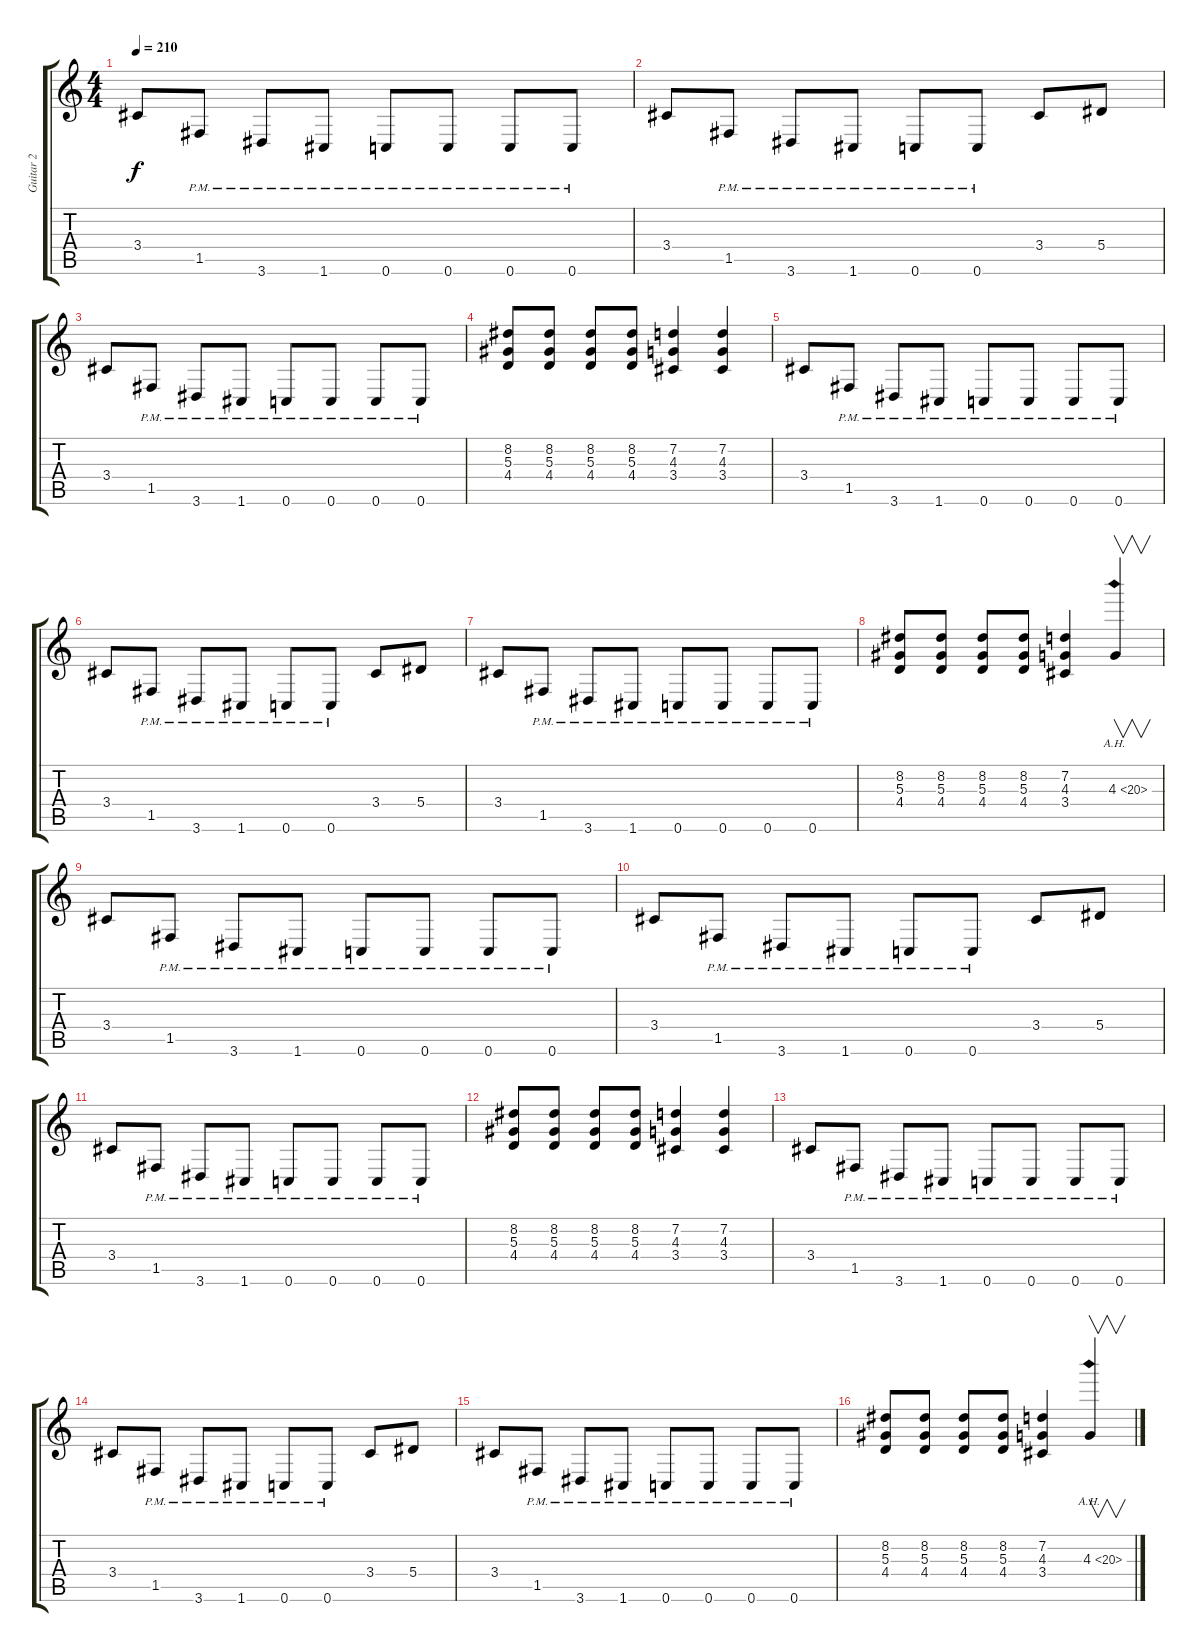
\track ("Guitar 2" "Guitar 2") {instrument distortionguitar}
\staff {score tabs}
\tuning (C4 G3 Eb3 Bb2 F2 C2) {hide}
\ts (4 4)
\tempo 210
\clef g2
\ks c
3.4.8{dy f} 1.5{pm}.8 3.6{pm}.8 1.6{pm}.8 0.6{pm}.8 0.6{pm}.8 0.6{pm}.8 0.6{pm}.8 |
3.4.8 1.5{pm}.8 3.6{pm}.8 1.6{pm}.8 0.6{pm}.8 0.6{pm}.8 3.4.8 5.4.8 |
3.4.8 1.5{pm}.8 3.6{pm}.8 1.6{pm}.8 0.6{pm}.8 0.6{pm}.8 0.6{pm}.8 0.6{pm}.8 |
(8.2 5.3 4.4).8 (8.2 5.3 4.4).8 (8.2 5.3 4.4).8 (8.2 5.3 4.4).8 (7.2 4.3 3.4).4 (7.2 4.3 3.4).4 |
3.4.8 1.5{pm}.8 3.6{pm}.8 1.6{pm}.8 0.6{pm}.8 0.6{pm}.8 0.6{pm}.8 0.6{pm}.8 |
3.4.8 1.5{pm}.8 3.6{pm}.8 1.6{pm}.8 0.6{pm}.8 0.6{pm}.8 3.4.8 5.4.8 |
3.4.8 1.5{pm}.8 3.6{pm}.8 1.6{pm}.8 0.6{pm}.8 0.6{pm}.8 0.6{pm}.8 0.6{pm}.8 |
(8.2 5.3 4.4).8 (8.2 5.3 4.4).8 (8.2 5.3 4.4).8 (8.2 5.3 4.4).8 (7.2 4.3 3.4).4 4.3{ah 16}.4{v} |
3.4.8 1.5{pm}.8 3.6{pm}.8 1.6{pm}.8 0.6{pm}.8 0.6{pm}.8 0.6{pm}.8 0.6{pm}.8 |
3.4.8 1.5{pm}.8 3.6{pm}.8 1.6{pm}.8 0.6{pm}.8 0.6{pm}.8 3.4.8 5.4.8 |
3.4.8 1.5{pm}.8 3.6{pm}.8 1.6{pm}.8 0.6{pm}.8 0.6{pm}.8 0.6{pm}.8 0.6{pm}.8 |
(8.2 5.3 4.4).8 (8.2 5.3 4.4).8 (8.2 5.3 4.4).8 (8.2 5.3 4.4).8 (7.2 4.3 3.4).4 (7.2 4.3 3.4).4 |
3.4.8 1.5{pm}.8 3.6{pm}.8 1.6{pm}.8 0.6{pm}.8 0.6{pm}.8 0.6{pm}.8 0.6{pm}.8 |
3.4.8 1.5{pm}.8 3.6{pm}.8 1.6{pm}.8 0.6{pm}.8 0.6{pm}.8 3.4.8 5.4.8 |
3.4.8 1.5{pm}.8 3.6{pm}.8 1.6{pm}.8 0.6{pm}.8 0.6{pm}.8 0.6{pm}.8 0.6{pm}.8 |
(8.2 5.3 4.4).8 (8.2 5.3 4.4).8 (8.2 5.3 4.4).8 (8.2 5.3 4.4).8 (7.2 4.3 3.4).4 4.3{ah 16}.4{v}
